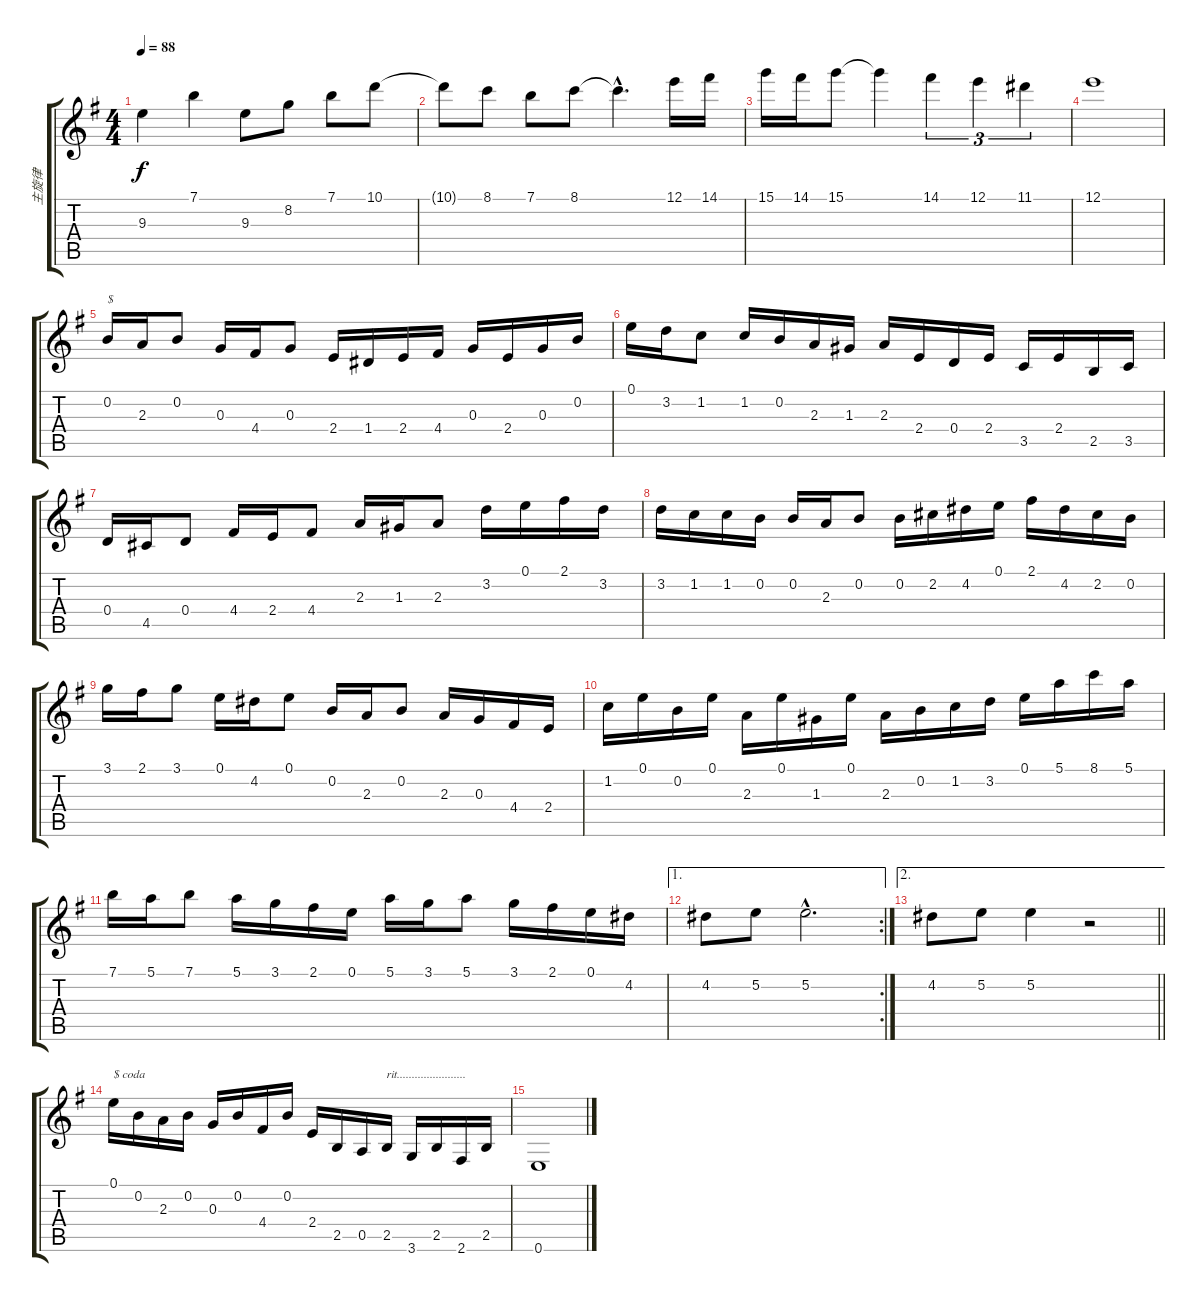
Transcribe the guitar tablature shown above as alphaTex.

\track ("主旋律" "主旋律") {instrument acousticguitarnylon}
\staff {score tabs}
\tuning (E4 B3 G3 D3 A2 E2) {hide}
\ts (4 4)
\tempo 88
\clef g2
\ks g
9.3.4{dy f} 7.1.4 9.3.8 8.2.8 7.1.8 10.1.8 |
10.1{t}.8 8.1.8 7.1.8 8.1.8 8.1{hac t}.4{d} 12.1.16 14.1.16 |
15.1.16 14.1.16 15.1.8 15.1{t}.4 14.1.4{tu (3 2)} 12.1.4{tu (3 2)} 11.1.4{tu (3 2)} |
12.1.1 |
0.2.16{txt "$"} 2.3.16 0.2.8 0.3.16 4.4.16 0.3.8 2.4.16 1.4.16 2.4.16 4.4.16 0.3.16 2.4.16 0.3.16 0.2.16 |
0.1.16 3.2.16 1.2.8 1.2.16 0.2.16 2.3.16 1.3.16 2.3.16 2.4.16 0.4.16 2.4.16 3.5.16 2.4.16 2.5.16 3.5.16 |
0.4.16 4.5.16 0.4.8 4.4.16 2.4.16 4.4.8 2.3.16 1.3.16 2.3.8 3.2.16 0.1.16 2.1.16 3.2.16 |
3.2.16 1.2.16 1.2.16 0.2.16 0.2.16 2.3.16 0.2.8 0.2.16 2.2.16 4.2.16 0.1.16 2.1.16 4.2.16 2.2.16 0.2.16 |
3.1.16 2.1.16 3.1.8 0.1.16 4.2.16 0.1.8 0.2.16 2.3.16 0.2.8 2.3.16 0.3.16 4.4.16 2.4.16 |
1.2.16 0.1.16 0.2.16 0.1.16 2.3.16 0.1.16 1.3.16 0.1.16 2.3.16 0.2.16 1.2.16 3.2.16 0.1.16 5.1.16 8.1.16 5.1.16 |
7.1.16 5.1.16 7.1.8 5.1.16 3.1.16 2.1.16 0.1.16 5.1.16 3.1.16 5.1.8 3.1.16 2.1.16 0.1.16 4.2.16 |
\ae 1
\rc 2
4.2.8 5.2.8 5.2{hac}.2{d} |
\ae 2
\barLineRight lightlight
4.2.8 5.2.8 5.2.4 r.2 |
0.1.16{txt "$ coda"} 0.2.16 2.3.16 0.2.16 0.3.16 0.2.16 4.4.16 0.2.16 2.4.16 2.5.16 0.5.16 2.5.16{txt "rit......................."} 3.6.16 2.5.16 2.6.16 2.5.16 |
0.6.1
